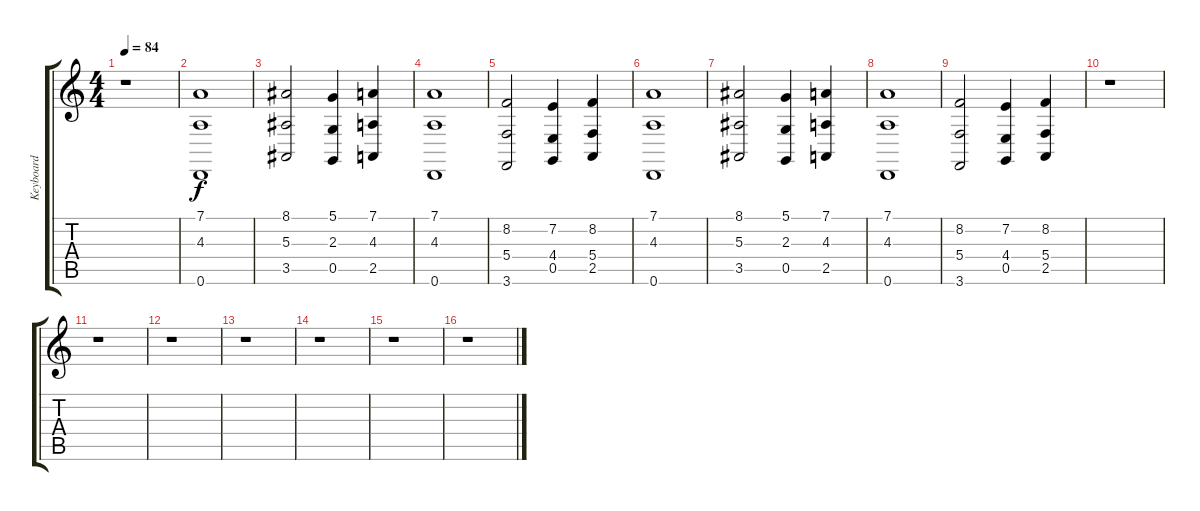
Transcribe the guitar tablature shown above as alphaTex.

\track ("Keyboard" "Keyboard") {instrument stringensemble1}
\staff {score tabs}
\tuning (D4 A3 F3 C3 G2 D2) {hide}
\ts (4 4)
\tempo 84
\clef g2
\ks c
r.1{dy f instrument stringensemble1} |
(7.1 4.3 0.6).1 |
(8.1 5.3 3.5).2 (5.1 2.3 0.5).4 (7.1 4.3 2.5).4 |
(7.1 4.3 0.6).1 |
(8.2 5.4 3.6).2 (7.2 4.4 0.5).4 (8.2 5.4 2.5).4 |
(7.1 4.3 0.6).1 |
(8.1 5.3 3.5).2 (5.1 2.3 0.5).4 (7.1 4.3 2.5).4 |
(7.1 4.3 0.6).1 |
(8.2 5.4 3.6).2 (7.2 4.4 0.5).4 (8.2 5.4 2.5).4 |
r.1 |
r.1 |
r.1 |
r.1 |
r.1 |
r.1 |
r.1
